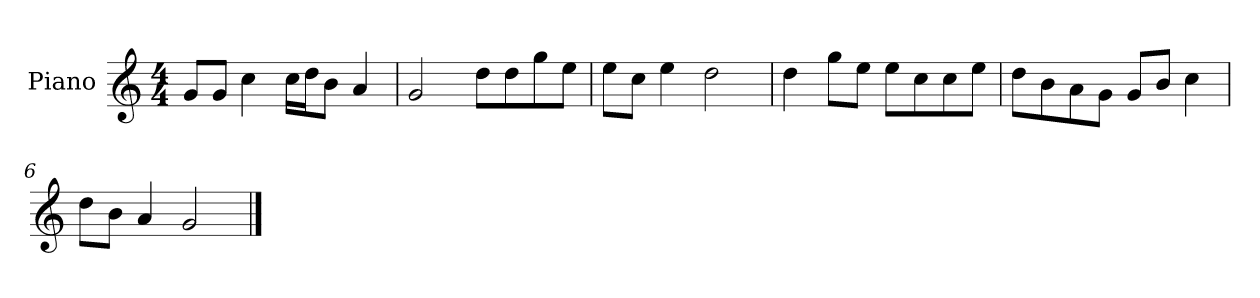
**kern
*part1
*staff1
*I"Piano
*I'P-no
*clefG2
*k[]
*M4/4
*MM90
=1
8g/L
8g/J
4cc\
16cc\LL
16dd\J
8b\J
4a/
=2
2g/
8dd\L
8dd\
8gg\
8ee\J
=3
8ee\L
8cc\J
4ee\
2dd\
=4
4dd\
8gg\L
8ee\J
8ee\L
8cc\
8cc\
8ee\J
=5
8dd\L
8b\
8a\
8g\J
8g/L
8b/J
4cc\
=6
8dd\L
8b\J
4a/
2g/
==
*-
